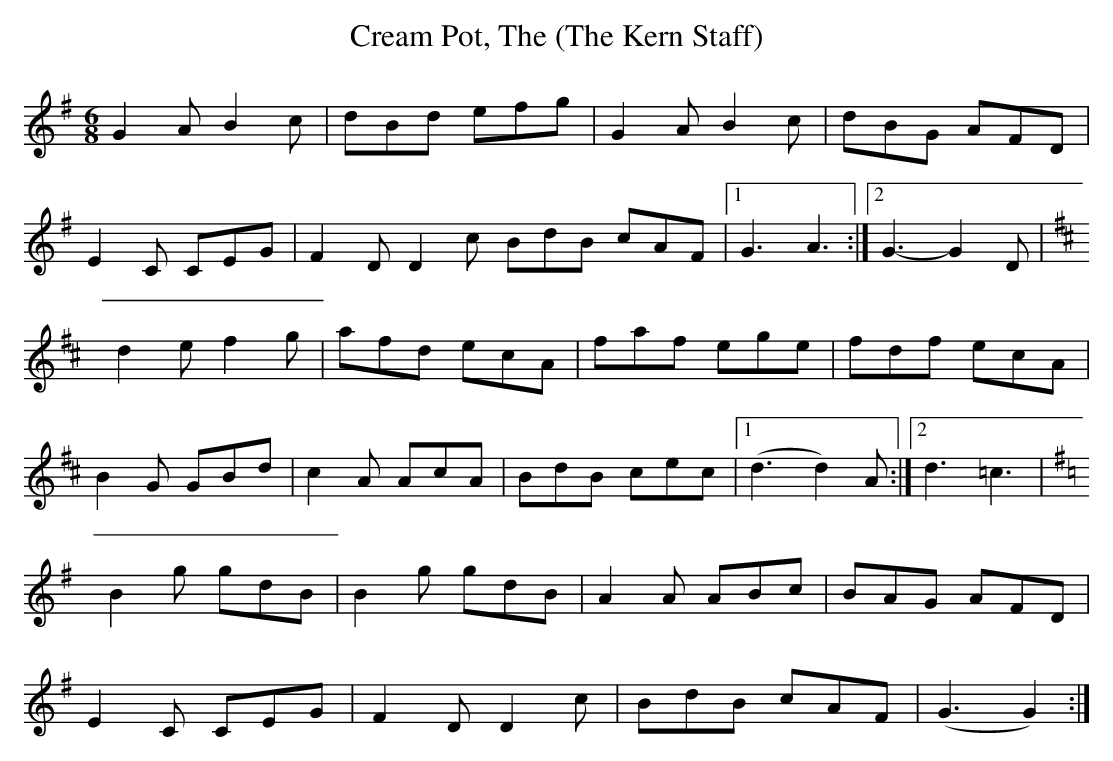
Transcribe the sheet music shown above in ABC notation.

X:1
T: Cream Pot, The (The Kern Staff)
M: 6/8
L: 1/8
K: G
G2A B2c | dBd efg | G2A B2c | dBG AFD |
E2C CEG | F2D D2c BdB  cAF |1 G3 A3 :|2 G3-G2D |
K:D
d2e f2g | afd ecA | faf ege | fdf ecA |
B2G GBd | c2A AcA | BdB cec |1(d3 d2) A :|2 d3 =c3 |
K:G
B2 g gdB | B2 g gdB | A2 A ABc | BAG AFD |
E2C CEG | F2D D2c | BdB cAF | (G3 G2) :|
